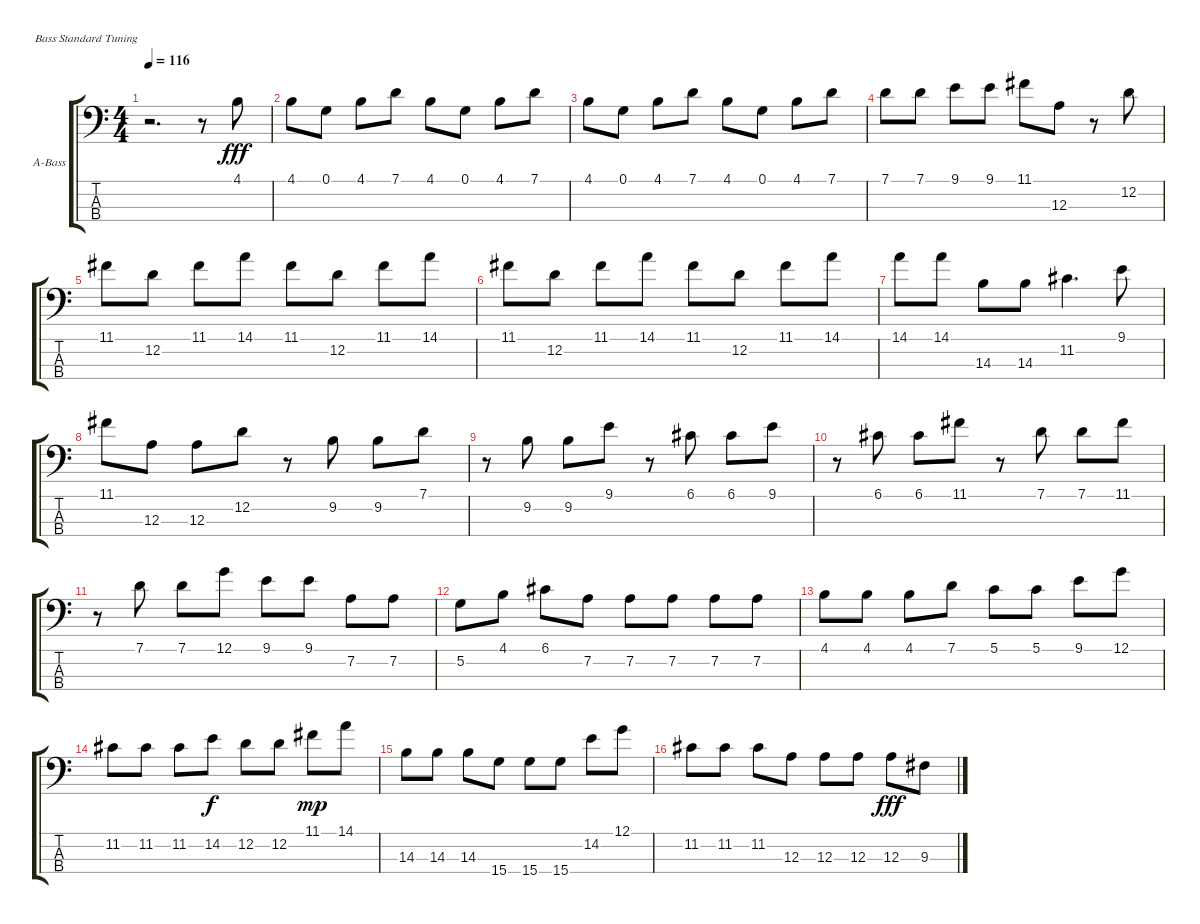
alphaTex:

\bracketExtendMode groupsimilarinstruments
\firstSystemTrackNameOrientation horizontal
\otherSystemsTrackNameOrientation horizontal
\track ("Acustic Bass" "A-Bass") {instrument acousticbass}
\staff {score tabs}
\tuning (G2 D2 A1 E1)
\ts (4 4)
\tempo 116
\clef f4
\ks c
r.2{d dy fff instrument acousticbass} r.8 4.1.8 |
4.1.8 0.1.8 4.1.8 7.1.8 4.1.8 0.1.8 4.1.8 7.1.8 |
4.1.8 0.1.8 4.1.8 7.1.8 4.1.8 0.1.8 4.1.8 7.1.8 |
7.1.8 7.1.8 9.1.8 9.1.8 11.1.8 12.3.8 r.8 12.2.8 |
11.1.8 12.2.8 11.1.8 14.1.8 11.1.8 12.2.8 11.1.8 14.1.8 |
11.1.8 12.2.8 11.1.8 14.1.8 11.1.8 12.2.8 11.1.8 14.1.8 |
14.1.8 14.1.8 14.3.8 14.3.8 11.2.4{d} 9.1.8 |
11.1.8 12.3.8 12.3.8 12.2.8 r.8 9.2.8 9.2.8 7.1.8 |
r.8 9.2.8 9.2.8 9.1.8 r.8 6.1.8 6.1.8 9.1.8 |
r.8 6.1.8 6.1.8 11.1.8 r.8 7.1.8 7.1.8 11.1.8 |
r.8 7.1.8 7.1.8 12.1.8 9.1.8 9.1.8 7.2.8 7.2.8 |
5.2.8 4.1.8 6.1.8 7.2.8 7.2.8 7.2.8 7.2.8 7.2.8 |
4.1.8 4.1.8 4.1.8 7.1.8 5.1.8 5.1.8 9.1.8 12.1.8 |
11.2.8 11.2.8 11.2.8 14.2.8{dy f} 12.2.8 12.2.8 11.1.8{dy mp} 14.1.8 |
14.3.8 14.3.8 14.3.8 15.4.8 15.4.8 15.4.8 14.2.8 12.1.8 |
11.2.8 11.2.8 11.2.8 12.3.8 12.3.8 12.3.8 12.3.8{dy fff} 9.3.8
